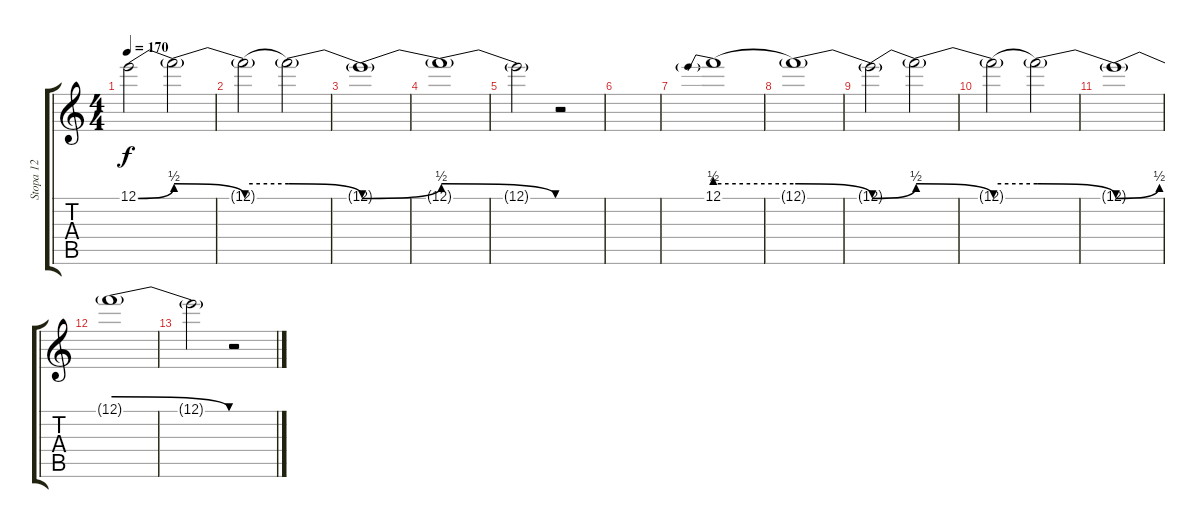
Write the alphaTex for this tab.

\track ("Stopa 12" "Stopa 12") {instrument overdrivenguitar}
\staff {score tabs}
\tuning (E4 B3 G3 D3 A2 E2) {hide}
\ts (4 4)
\tempo 170
\clef g2
\ks c
12.1{be (bend 0 0 60 2) t}.2{dy f} 12.1{be (release 0 2 60 0) t}.2 |
12.1{be (hold 0 2 60 2) t}.2 12.1{be (release 0 2 60 0) t}.2 |
12.1{be (bend 0 0 60 2) t}.1 |
12.1{be (release 0 2 60 0) t}.1 |
12.1{t}.2 r.2 |
|
12.1{be (prebend 0 2 60 2)}.1 |
12.1{be (release 0 2 60 0) t}.1 |
12.1{be (bend 0 0 60 2) t}.2 12.1{be (release 0 2 60 0) t}.2 |
12.1{be (hold 0 2 60 2) t}.2 12.1{be (release 0 2 60 0) t}.2 |
12.1{be (bend 0 0 60 2) t}.1 |
12.1{be (release 0 2 60 0) t}.1 |
12.1{t}.2 r.2
